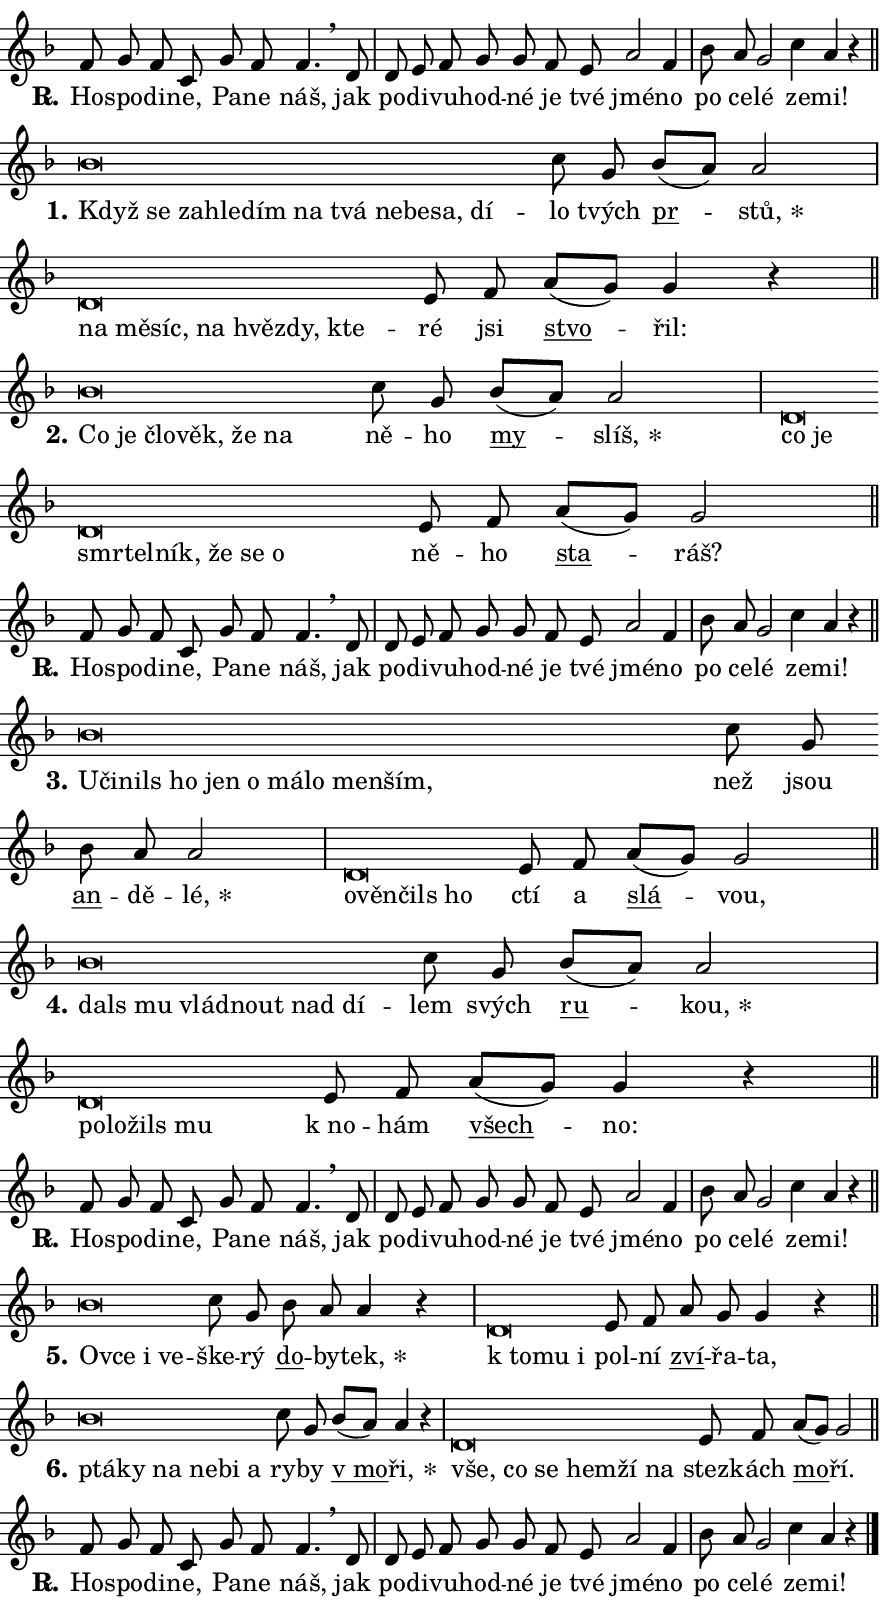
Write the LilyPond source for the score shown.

\version "2.24.0"
\header { tagline = "" }
\paper {
  indent = 0\cm
  top-margin = 0\cm
  right-margin = 0.13\cm % to fit lyric hyphens
  bottom-margin = 0\cm
  left-margin = 0\cm
  paper-width = 15\cm
  page-breaking = #ly:one-page-breaking
  system-system-spacing.basic-distance = #11
  score-system-spacing.basic-distance = #11
  ragged-last = ##f
}


%% Author: Thomas Morley
%% https://lists.gnu.org/archive/html/lilypond-user/2020-05/msg00002.html
#(define (line-position grob)
"Returns position of @var[grob} in current system:
   @code{'start}, if at first time-step
   @code{'end}, if at last time-step
   @code{'middle} otherwise
"
  (let* ((col (ly:item-get-column grob))
         (ln (ly:grob-object col 'left-neighbor))
         (rn (ly:grob-object col 'right-neighbor))
         (col-to-check-left (if (ly:grob? ln) ln col))
         (col-to-check-right (if (ly:grob? rn) rn col))
         (break-dir-left
           (and
             (ly:grob-property col-to-check-left 'non-musical #f)
             (ly:item-break-dir col-to-check-left)))
         (break-dir-right
           (and
             (ly:grob-property col-to-check-right 'non-musical #f)
             (ly:item-break-dir col-to-check-right))))
        (cond ((eqv? 1 break-dir-left) 'start)
              ((eqv? -1 break-dir-right) 'end)
              (else 'middle))))

#(define (tranparent-at-line-position vctor)
  (lambda (grob)
  "Relying on @code{line-position} select the relevant enry from @var{vctor}.
Used to determine transparency,"
    (case (line-position grob)
      ((end) (not (vector-ref vctor 0)))
      ((middle) (not (vector-ref vctor 1)))
      ((start) (not (vector-ref vctor 2))))))

noteHeadBreakVisibility =
#(define-music-function (break-visibility)(vector?)
"Makes @code{NoteHead}s transparent relying on @var{break-visibility}"
#{
  \override NoteHead.transparent =
    #(tranparent-at-line-position break-visibility)
#})

#(define delete-ledgers-for-transparent-note-heads
  (lambda (grob)
    "Reads whether a @code{NoteHead} is transparent.
If so this @code{NoteHead} is removed from @code{'note-heads} from
@var{grob}, which is supposed to be @code{LedgerLineSpanner}.
As a result ledgers are not printed for this @code{NoteHead}"
    (let* ((nhds-array (ly:grob-object grob 'note-heads))
           (nhds-list
             (if (ly:grob-array? nhds-array)
                 (ly:grob-array->list nhds-array)
                 '()))
           ;; Relies on the transparent-property being done before
           ;; Staff.LedgerLineSpanner.after-line-breaking is executed.
           ;; This is fragile ...
           (to-keep
             (remove
               (lambda (nhd)
                 (ly:grob-property nhd 'transparent #f))
               nhds-list)))
      ;; TODO find a better method to iterate over grob-arrays, similiar
      ;; to filter/remove etc for lists
      ;; For now rebuilt from scratch
      (set! (ly:grob-object grob 'note-heads)  '())
      (for-each
        (lambda (nhd)
          (ly:pointer-group-interface::add-grob grob 'note-heads nhd))
        to-keep))))

squashNotes = {
  \override NoteHead.X-extent = #'(-0.2 . 0.2)
  \override NoteHead.Y-extent = #'(-0.75 . 0)
  \override NoteHead.stencil =
    #(lambda (grob)
       (let ((pos (ly:grob-property grob 'staff-position)))
         (begin
           (if (< pos -7) (display "ERROR: Lower brevis then expected\n") (display ""))
           (if (<= pos -6) ly:text-interface::print ly:note-head::print))))
}
unSquashNotes = {
  \revert NoteHead.X-extent
  \revert NoteHead.Y-extent
  \revert NoteHead.stencil
}

hideNotes = \noteHeadBreakVisibility #begin-of-line-visible
unHideNotes = \noteHeadBreakVisibility #all-visible

% work-around for resetting accidentals
% https://lilypond.org/doc/v2.23/Documentation/notation/displaying-rhythms#unmetered-music
cadenzaMeasure = {
  \cadenzaOff
  \partial 1024 s1024
  \cadenzaOn
}

#(define-markup-command (accent layout props text) (markup?)
  "Underline accented syllable"
  (interpret-markup layout props
    #{\markup \override #'(offset . 4.3) \underline { #text }#}))

responsum = \markup \concat {
  "R" \hspace #-1.05 \path #0.1 #'((moveto 0 0.07) (lineto 0.9 0.8)) \hspace #0.05 "."
}

spaceSize = #0.6828661417322834 % exact space size for TeX Gyre Schola

\layout {
  \context {
    \Staff
    \remove "Time_signature_engraver"
    \override LedgerLineSpanner.after-line-breaking = #delete-ledgers-for-transparent-note-heads
  }
  \context {
    \Lyrics {
      \override LyricSpace.minimum-distance = \spaceSize
      \override LyricText.font-name = #"TeX Gyre Schola"
      \override LyricText.font-size = 1
      \override StanzaNumber.font-name = #"TeX Gyre Schola Bold"
      \override StanzaNumber.font-size = 1
    }
  }
  \context {
    \Score 
    \override NoteHead.text =
      #(lambda (grob) 
        (let ((pos (ly:grob-property grob 'staff-position)))
          #{\markup {
            \combine
              \halign #-0.55 \raise #(if (= pos -6) 0 0.5) \override #'(thickness . 2) \draw-line #'(3.2 . 0)
              \musicglyph "noteheads.sM1"
          }#}))
  }
}

% magnetic-lyrics.ily
%
%   written by
%     Jean Abou Samra <jean@abou-samra.fr>
%     Werner Lemberg <wl@gnu.org>
%
%   adapted by
%     Jiri Hon <jiri.hon@gmail.com>
%
% Version 2022-Apr-15

% https://www.mail-archive.com/lilypond-user@gnu.org/msg149350.html

#(define (Left_hyphen_pointer_engraver context)
   "Collect syllable-hyphen-syllable occurrences in lyrics and store
them in properties.  This engraver only looks to the left.  For
example, if the lyrics input is @code{foo -- bar}, it does the
following.

@itemize @bullet
@item
Set the @code{text} property of the @code{LyricHyphen} grob between
@q{foo} and @q{bar} to @code{foo}.

@item
Set the @code{left-hyphen} property of the @code{LyricText} grob with
text @q{foo} to the @code{LyricHyphen} grob between @q{foo} and
@q{bar}.
@end itemize

Use this auxiliary engraver in combination with the
@code{lyric-@/text::@/apply-@/magnetic-@/offset!} hook."
   (let ((hyphen #f)
         (text #f))
     (make-engraver
      (acknowledgers
       ((lyric-syllable-interface engraver grob source-engraver)
        (set! text grob)))
      (end-acknowledgers
       ((lyric-hyphen-interface engraver grob source-engraver)
        ;(when (not (grob::has-interface grob 'lyric-space-interface))
          (set! hyphen grob)));)
      ((stop-translation-timestep engraver)
       (when (and text hyphen)
         (ly:grob-set-object! text 'left-hyphen hyphen))
       (set! text #f)
       (set! hyphen #f)))))

#(define (lyric-text::apply-magnetic-offset! grob)
   "If the space between two syllables is less than the value in
property @code{LyricText@/.details@/.squash-threshold}, move the right
syllable to the left so that it gets concatenated with the left
syllable.

Use this function as a hook for
@code{LyricText@/.after-@/line-@/breaking} if the
@code{Left_@/hyphen_@/pointer_@/engraver} is active."
   (let ((hyphen (ly:grob-object grob 'left-hyphen #f)))
     (when hyphen
       (let ((left-text (ly:spanner-bound hyphen LEFT)))
         (when (grob::has-interface left-text 'lyric-syllable-interface)
           (let* ((common (ly:grob-common-refpoint grob left-text X))
                  (this-x-ext (ly:grob-extent grob common X))
                  (left-x-ext
                   (begin
                     ;; Trigger magnetism for left-text.
                     (ly:grob-property left-text 'after-line-breaking)
                     (ly:grob-extent left-text common X)))
                  ;; `delta` is the gap width between two syllables.
                  (delta (- (interval-start this-x-ext)
                            (interval-end left-x-ext)))
                  (details (ly:grob-property grob 'details))
                  (threshold (assoc-get 'squash-threshold details 0.2)))
             (when (< delta threshold)
               (let* (;; We have to manipulate the input text so that
                      ;; ligatures crossing syllable boundaries are not
                      ;; disabled.  For languages based on the Latin
                      ;; script this is essentially a beautification.
                      ;; However, for non-Western scripts it can be a
                      ;; necessity.
                      (lt (ly:grob-property left-text 'text))
                      (rt (ly:grob-property grob 'text))
                      (is-space (grob::has-interface hyphen 'lyric-space-interface))
                      (space (if is-space " " ""))
                      (extra-delta (if is-space spaceSize 0))
                      ;; Append new syllable.
                      (ltrt-space (if (and (string? lt) (string? rt))
                                (string-append lt space rt)
                                (make-concat-markup (list lt space rt))))
                      ;; Right-align `ltrt` to the right side.
                      (ltrt-space-markup (grob-interpret-markup
                               grob
                               (make-translate-markup
                                (cons (interval-length this-x-ext) 0)
                                (make-right-align-markup ltrt-space)))))
                 (begin
                   ;; Don't print `left-text`.
                   (ly:grob-set-property! left-text 'stencil #f)
                   ;; Set text and stencil (which holds all collected
                   ;; syllables so far) and shift it to the left.
                   (ly:grob-set-property! grob 'text ltrt-space)
                   (ly:grob-set-property! grob 'stencil ltrt-space-markup)
                   (ly:grob-translate-axis! grob (- (- delta extra-delta)) X))))))))))


#(define (lyric-hyphen::displace-bounds-first grob)
   ;; Make very sure this callback isn't triggered too early.
   (let ((left (ly:spanner-bound grob LEFT))
         (right (ly:spanner-bound grob RIGHT)))
     (ly:grob-property left 'after-line-breaking)
     (ly:grob-property right 'after-line-breaking)
     (ly:lyric-hyphen::print grob)))

squashThreshold = #0.4

\layout {
  \context {
    \Lyrics
    \consists #Left_hyphen_pointer_engraver
    \override LyricText.after-line-breaking =
      #lyric-text::apply-magnetic-offset!
    \override LyricHyphen.stencil = #lyric-hyphen::displace-bounds-first
    \override LyricText.details.squash-threshold = \squashThreshold
    \override LyricHyphen.minimum-distance = 0
    \override LyricHyphen.minimum-length = \squashThreshold
  }
}

squashText = \override LyricText.details.squash-threshold = 9999
unSquashText = \override LyricText.details.squash-threshold = \squashThreshold

leftText = \override LyricText.self-alignment-X = #LEFT
unLeftText = \revert LyricText.self-alignment-X

starOffset = #(lambda (grob) 
                (let ((x_offset (ly:self-alignment-interface::aligned-on-x-parent grob)))
                  (if (= x_offset 0) 0 (+ x_offset 1.2))))

star = #(define-music-function (syllable)(string?)
"Append star separator at the end of a syllable"
#{
  \once \override LyricText.X-offset = #starOffset
  \lyricmode { \markup {
    #syllable
    \override #'((font-name . "TeX Gyre Schola Bold")) \hspace #0.2 \lower #0.65 \larger "*"
  } }
#})

starAccent = #(define-music-function (syllable)(string?)
"Append star separator at the end of a syllable and make accent"
#{
  \once \override LyricText.X-offset = #starOffset
  \lyricmode { \markup {
    \accent #syllable
    \override #'((font-name . "TeX Gyre Schola Bold")) \hspace #0.2 \lower #0.65 \larger "*"
  } }
#})

breath = #(define-music-function (syllable)(string?)
"Append breathing indicator at the end of a syllable"
#{
  \lyricmode { \markup { #syllable "+" } }
#})

optionalBreath = #(define-music-function (syllable)(string?)
"Append optional breathing indicator at the end of a syllable"
#{
  \lyricmode { \markup { #syllable "(+)" } }
#})


\score {
    <<
        \new Voice = "melody" { \cadenzaOn \key f \major \relative { f'8 g f c g' f f4. \breathe d8 \cadenzaMeasure \bar "|" d e f \bar "" g g \bar "" f e \bar "" a2 f4 \cadenzaMeasure \bar "|" bes8 a g2 \bar "" c4 a r \cadenzaMeasure \bar "||" \break } }
        \new Lyrics \lyricsto "melody" { \lyricmode { \set stanza = \responsum
Ho -- spo -- di -- ne, Pa -- ne náš, jak po -- di -- vu -- hod -- né je tvé jmé -- no po ce -- lé ze -- mi! } }
    >>
    \layout {}
}

\score {
    <<
        \new Voice = "melody" { \cadenzaOn \key f \major \relative { \squashNotes bes'\breve*1/16 \hideNotes \breve*1/16 \bar "" \breve*1/16 \bar "" \breve*1/16 \bar "" \breve*1/16 \bar "" \breve*1/16 \bar "" \breve*1/16 \bar "" \breve*1/16 \bar "" \breve*1/16 \bar "" \breve*1/16 \breve*1/16 \bar "" \unHideNotes \unSquashNotes c8 g \bar "" bes[( a)] a2 \cadenzaMeasure \bar "|" \squashNotes d,\breve*1/16 \hideNotes \breve*1/16 \bar "" \breve*1/16 \bar "" \breve*1/16 \bar "" \breve*1/16 \bar "" \breve*1/16 \breve*1/16 \bar "" \unHideNotes \unSquashNotes e8 f \bar "" a[( g)] g4 r \cadenzaMeasure \bar "||" \break } }
        \new Lyrics \lyricsto "melody" { \lyricmode { \set stanza = "1."
\leftText Když \squashText se za -- hle -- dím na tvá ne -- be -- sa, dí -- \unLeftText \unSquashText lo tvých \markup \accent pr -- \star stů, \leftText na \squashText mě -- síc, na hvěz -- dy, kte -- \unLeftText \unSquashText ré jsi \markup \accent stvo -- řil: } }
    >>
    \layout {}
}

\score {
    <<
        \new Voice = "melody" { \cadenzaOn \key f \major \relative { \squashNotes bes'\breve*1/16 \hideNotes \breve*1/16 \bar "" \breve*1/16 \bar "" \breve*1/16 \bar "" \breve*1/16 \breve*1/16 \bar "" \unHideNotes \unSquashNotes c8 g \bar "" bes[( a)] a2 \cadenzaMeasure \bar "|" \squashNotes d,\breve*1/16 \hideNotes \breve*1/16 \bar "" \breve*1/16 \bar "" \breve*1/16 \bar "" \breve*1/16 \bar "" \breve*1/16 \bar "" \breve*1/16 \breve*1/16 \bar "" \unHideNotes \unSquashNotes e8 f \bar "" a[( g)] g2 \cadenzaMeasure \bar "||" \break } }
        \new Lyrics \lyricsto "melody" { \lyricmode { \set stanza = "2."
\leftText Co \squashText je člo -- věk, že na \unLeftText \unSquashText ně -- ho \markup \accent my -- \star slíš, \leftText co \squashText je smr -- tel -- ník, že se o \unLeftText \unSquashText ně -- ho \markup \accent sta -- ráš? } }
    >>
    \layout {}
}

\score {
    <<
        \new Voice = "melody" { \cadenzaOn \key f \major \relative { f'8 g f c g' f f4. \breathe d8 \cadenzaMeasure \bar "|" d e f \bar "" g g \bar "" f e \bar "" a2 f4 \cadenzaMeasure \bar "|" bes8 a g2 \bar "" c4 a r \cadenzaMeasure \bar "||" \break } }
        \new Lyrics \lyricsto "melody" { \lyricmode { \set stanza = \responsum
Ho -- spo -- di -- ne, Pa -- ne náš, jak po -- di -- vu -- hod -- né je tvé jmé -- no po ce -- lé ze -- mi! } }
    >>
    \layout {}
}

\score {
    <<
        \new Voice = "melody" { \cadenzaOn \key f \major \relative { \squashNotes bes'\breve*1/16 \hideNotes \breve*1/16 \bar "" \breve*1/16 \bar "" \breve*1/16 \bar "" \breve*1/16 \bar "" \breve*1/16 \bar "" \breve*1/16 \bar "" \breve*1/16 \bar "" \breve*1/16 \breve*1/16 \bar "" \unHideNotes \unSquashNotes c8 g \bar "" bes a a2 \cadenzaMeasure \bar "|" \squashNotes d,\breve*1/16 \hideNotes \breve*1/16 \bar "" \breve*1/16 \breve*1/16 \bar "" \unHideNotes \unSquashNotes e8 f \bar "" a[( g)] g2 \cadenzaMeasure \bar "||" \break } }
        \new Lyrics \lyricsto "melody" { \lyricmode { \set stanza = "3."
\leftText U -- \squashText či -- nils ho jen o má -- lo men -- ším, \unLeftText \unSquashText než jsou \markup \accent an -- dě -- \star lé, \leftText o -- \squashText věn -- čils ho \unLeftText \unSquashText ctí a \markup \accent slá -- vou, } }
    >>
    \layout {}
}

\score {
    <<
        \new Voice = "melody" { \cadenzaOn \key f \major \relative { \squashNotes bes'\breve*1/16 \hideNotes \breve*1/16 \bar "" \breve*1/16 \bar "" \breve*1/16 \bar "" \breve*1/16 \breve*1/16 \bar "" \unHideNotes \unSquashNotes c8 g \bar "" bes[( a)] a2 \cadenzaMeasure \bar "|" \squashNotes d,\breve*1/16 \hideNotes \breve*1/16 \bar "" \breve*1/16 \breve*1/16 \bar "" \unHideNotes \unSquashNotes e8 f \bar "" a[( g)] g4 r \cadenzaMeasure \bar "||" \break } }
        \new Lyrics \lyricsto "melody" { \lyricmode { \set stanza = "4."
\leftText dals \squashText mu vlád -- nout nad dí -- \unLeftText \unSquashText lem svých \markup \accent ru -- \star kou, \leftText po -- \squashText lo -- žils mu \unLeftText \unSquashText "k no" -- hám \markup \accent všech -- no: } }
    >>
    \layout {}
}

\score {
    <<
        \new Voice = "melody" { \cadenzaOn \key f \major \relative { f'8 g f c g' f f4. \breathe d8 \cadenzaMeasure \bar "|" d e f \bar "" g g \bar "" f e \bar "" a2 f4 \cadenzaMeasure \bar "|" bes8 a g2 \bar "" c4 a r \cadenzaMeasure \bar "||" \break } }
        \new Lyrics \lyricsto "melody" { \lyricmode { \set stanza = \responsum
Ho -- spo -- di -- ne, Pa -- ne náš, jak po -- di -- vu -- hod -- né je tvé jmé -- no po ce -- lé ze -- mi! } }
    >>
    \layout {}
}

\score {
    <<
        \new Voice = "melody" { \cadenzaOn \key f \major \relative { \squashNotes bes'\breve*1/16 \hideNotes \breve*1/16 \bar "" \breve*1/16 \breve*1/16 \bar "" \unHideNotes \unSquashNotes c8 g \bar "" bes a a4 r \cadenzaMeasure \bar "|" \squashNotes d,\breve*1/16 \hideNotes \breve*1/16 \breve*1/16 \bar "" \unHideNotes \unSquashNotes e8 f \bar "" a g g4 r \cadenzaMeasure \bar "||" \break } }
        \new Lyrics \lyricsto "melody" { \lyricmode { \set stanza = "5."
\leftText Ov -- \squashText ce i ve -- \unLeftText \unSquashText ške -- rý \markup \accent do -- by -- \star tek, \leftText "k to" -- \squashText mu i \unLeftText \unSquashText pol -- ní \markup \accent zví -- řa -- ta, } }
    >>
    \layout {}
}

\score {
    <<
        \new Voice = "melody" { \cadenzaOn \key f \major \relative { \squashNotes bes'\breve*1/16 \hideNotes \breve*1/16 \bar "" \breve*1/16 \bar "" \breve*1/16 \bar "" \breve*1/16 \breve*1/16 \bar "" \unHideNotes \unSquashNotes c8 g \bar "" bes[( a)] a4 r \cadenzaMeasure \bar "|" \squashNotes d,\breve*1/16 \hideNotes \breve*1/16 \bar "" \breve*1/16 \bar "" \breve*1/16 \bar "" \breve*1/16 \breve*1/16 \bar "" \unHideNotes \unSquashNotes e8 f \bar "" a[( g)] g2 \cadenzaMeasure \bar "||" \break } }
        \new Lyrics \lyricsto "melody" { \lyricmode { \set stanza = "6."
\leftText ptá -- \squashText ky na ne -- bi a \unLeftText \unSquashText ry -- by \markup \accent "v mo" -- \star ři, \leftText vše, \squashText co se hem -- ží na \unLeftText \unSquashText stez -- kách \markup \accent mo -- ří. } }
    >>
    \layout {}
}

\score {
    <<
        \new Voice = "melody" { \cadenzaOn \key f \major \relative { f'8 g f c g' f f4. \breathe d8 \cadenzaMeasure \bar "|" d e f \bar "" g g \bar "" f e \bar "" a2 f4 \cadenzaMeasure \bar "|" bes8 a g2 \bar "" c4 a r \cadenzaMeasure \bar "||" \break } \bar "|." }
        \new Lyrics \lyricsto "melody" { \lyricmode { \set stanza = \responsum
Ho -- spo -- di -- ne, Pa -- ne náš, jak po -- di -- vu -- hod -- né je tvé jmé -- no po ce -- lé ze -- mi! } }
    >>
    \layout {}
}
